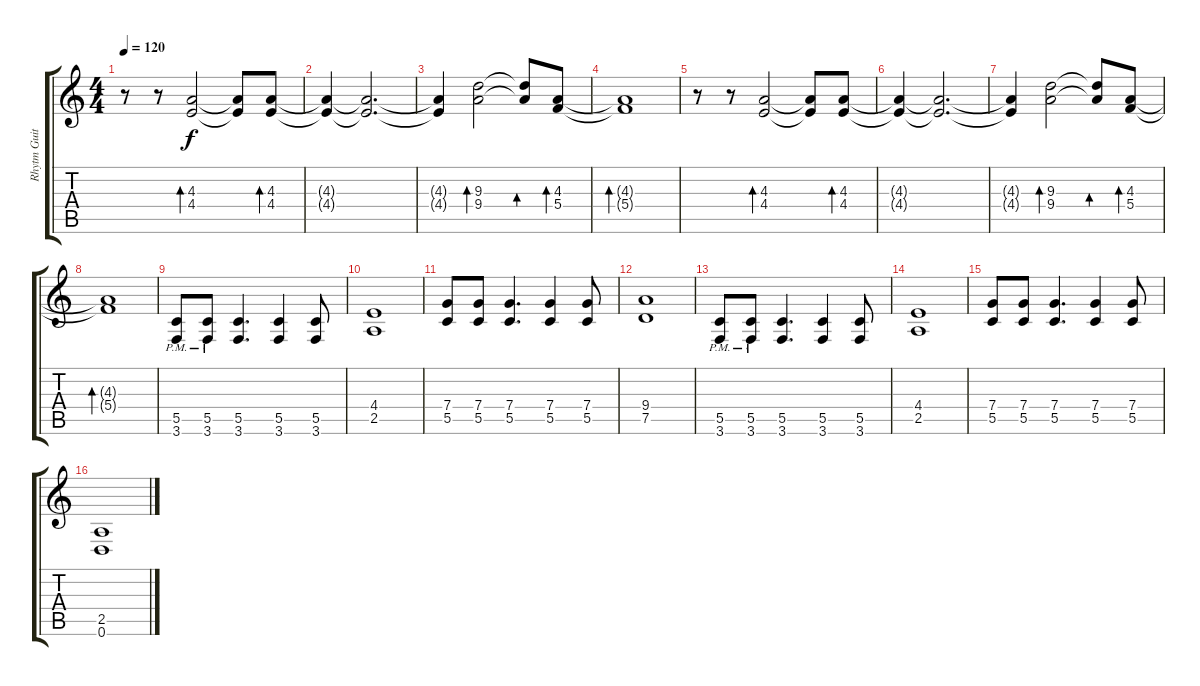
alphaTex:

\track ("Rhytm Guitar" "Rhytm Guit") {instrument overdrivenguitar}
\staff {score tabs}
\tuning (D4 A3 F3 C3 G2 D2) {hide}
\ts (4 4)
\tempo 120
\clef g2
\ks c
r.8{dy f} r.8 (4.3 4.4).2{bd 240} (4.3{t} 4.4{t}).8 (4.3 4.4).8{bd 240} |
(4.3{t} 4.4{t}).4 (4.3{t} 4.4{t}).2{d} |
(4.3{t} 4.4{t}).4 (9.3 9.4).2{bd 240} (9.3{t} 9.4{t}).8{bd 240} (4.3 5.4).8{bd 240} |
(4.3{t} 5.4{t}).1{bd 240} |
r.8 r.8 (4.3 4.4).2{bd 240} (4.3{t} 4.4{t}).8 (4.3 4.4).8{bd 240} |
(4.3{t} 4.4{t}).4 (4.3{t} 4.4{t}).2{d} |
(4.3{t} 4.4{t}).4 (9.3 9.4).2{bd 240} (9.3{t} 9.4{t}).8{bd 240} (4.3 5.4).8{bd 240 volume 7 instrument overdrivenguitar} |
(4.3{t} 5.4{t}).1{bd 240} |
(5.5{pm} 3.6{pm}).8 (5.5{pm} 3.6{pm}).8 (5.5 3.6).4{d} (5.5 3.6).4 (5.5 3.6).8 |
(4.4 2.5).1 |
(7.4 5.5).8 (7.4 5.5).8 (7.4 5.5).4{d} (7.4 5.5).4 (7.4 5.5).8 |
(9.4 7.5).1 |
(5.5{pm} 3.6{pm}).8 (5.5{pm} 3.6{pm}).8 (5.5 3.6).4{d} (5.5 3.6).4 (5.5 3.6).8 |
(4.4 2.5).1 |
(7.4 5.5).8 (7.4 5.5).8 (7.4 5.5).4{d} (7.4 5.5).4 (7.4 5.5).8 |
(2.5 0.6).1
